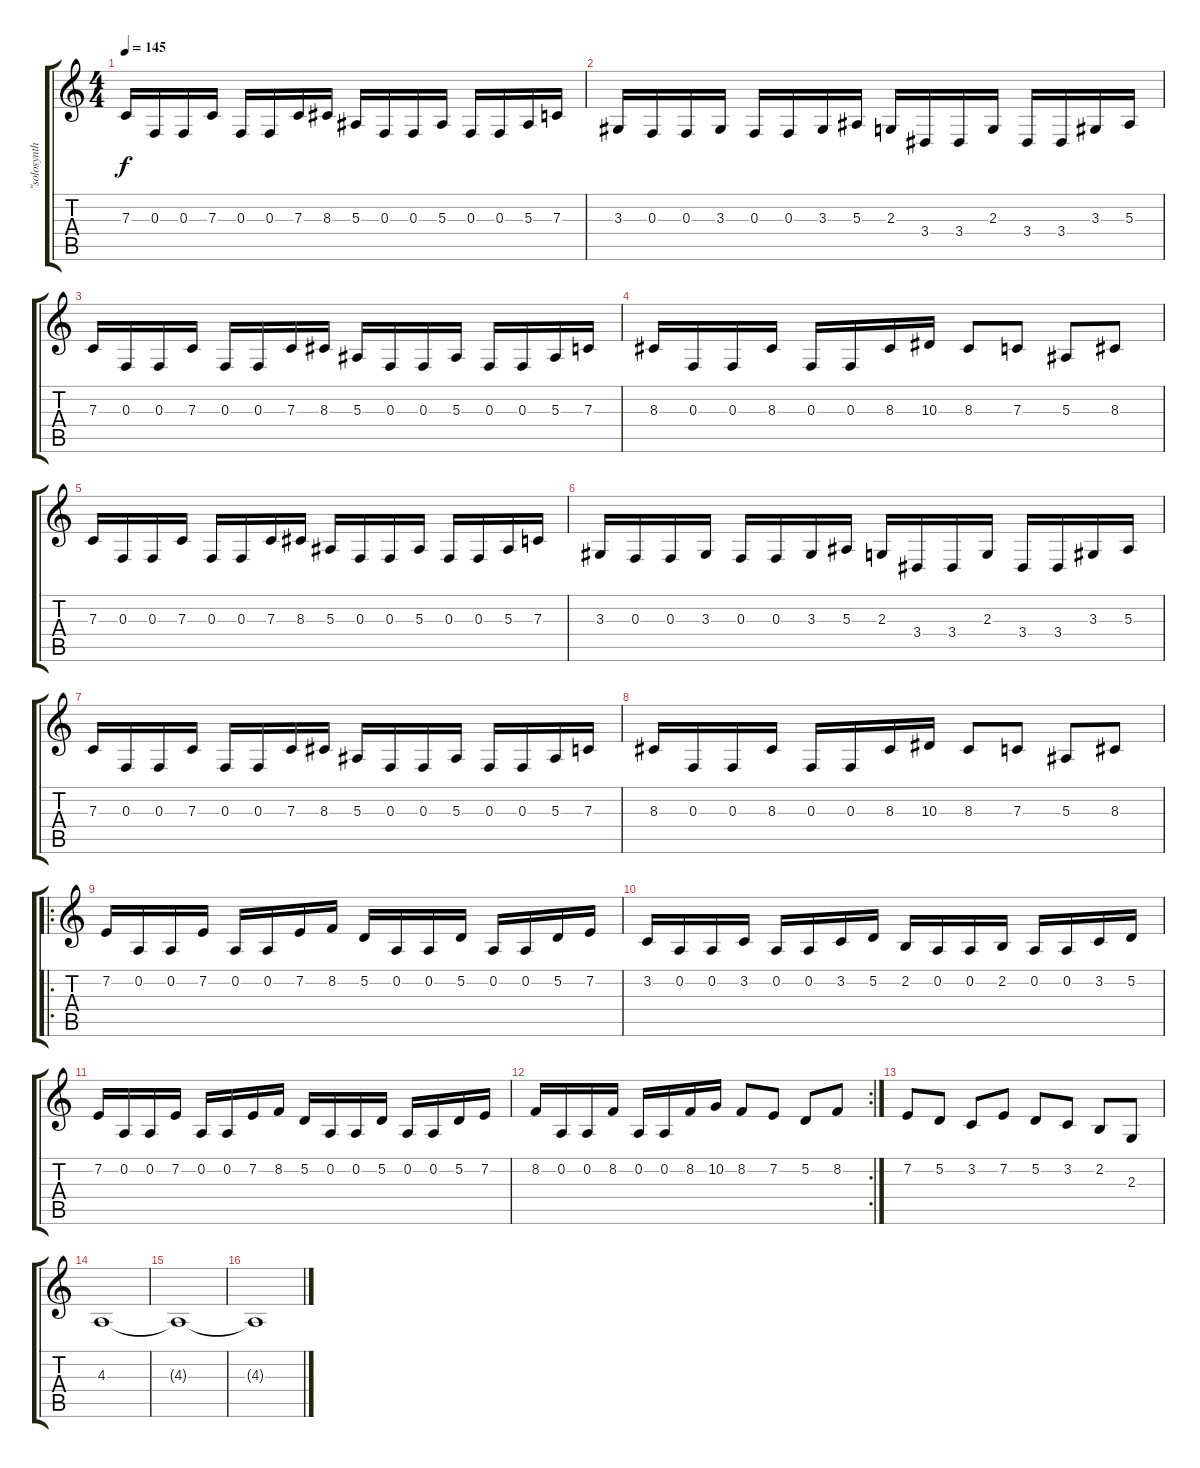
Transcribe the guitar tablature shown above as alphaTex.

\track ("\"solosynth\"" "\"solosynth") {instrument acousticgrandpiano}
\staff {score tabs}
\tuning (D4 A3 F3 C3 G2 D2) {hide}
\ts (4 4)
\tempo 145
\clef g2
\ks c
7.3.16{dy f instrument sitar} 0.3.16 0.3.16 7.3.16 0.3.16 0.3.16 7.3.16 8.3.16 5.3.16 0.3.16 0.3.16 5.3.16 0.3.16 0.3.16 5.3.16 7.3.16 |
3.3.16 0.3.16 0.3.16 3.3.16 0.3.16 0.3.16 3.3.16 5.3.16 2.3.16 3.4.16 3.4.16 2.3.16 3.4.16 3.4.16 3.3.16 5.3.16 |
7.3.16 0.3.16 0.3.16 7.3.16 0.3.16 0.3.16 7.3.16 8.3.16 5.3.16 0.3.16 0.3.16 5.3.16 0.3.16 0.3.16 5.3.16 7.3.16 |
8.3.16 0.3.16 0.3.16 8.3.16 0.3.16 0.3.16 8.3.16 10.3.16 8.3.8 7.3.8 5.3.8 8.3.8 |
7.3.16 0.3.16 0.3.16 7.3.16 0.3.16 0.3.16 7.3.16 8.3.16 5.3.16 0.3.16 0.3.16 5.3.16 0.3.16 0.3.16 5.3.16 7.3.16 |
3.3.16 0.3.16 0.3.16 3.3.16 0.3.16 0.3.16 3.3.16 5.3.16 2.3.16 3.4.16 3.4.16 2.3.16 3.4.16 3.4.16 3.3.16 5.3.16 |
7.3.16 0.3.16 0.3.16 7.3.16 0.3.16 0.3.16 7.3.16 8.3.16 5.3.16 0.3.16 0.3.16 5.3.16 0.3.16 0.3.16 5.3.16 7.3.16 |
8.3.16 0.3.16 0.3.16 8.3.16 0.3.16 0.3.16 8.3.16 10.3.16 8.3.8 7.3.8 5.3.8 8.3.8 |
\ro
7.2.16{instrument sitar} 0.2.16 0.2.16 7.2.16 0.2.16 0.2.16 7.2.16 8.2.16 5.2.16 0.2.16 0.2.16 5.2.16 0.2.16 0.2.16 5.2.16 7.2.16 |
3.2.16 0.2.16 0.2.16 3.2.16 0.2.16 0.2.16 3.2.16 5.2.16 2.2.16 0.2.16 0.2.16 2.2.16 0.2.16 0.2.16 3.2.16 5.2.16 |
7.2.16 0.2.16 0.2.16 7.2.16 0.2.16 0.2.16 7.2.16 8.2.16 5.2.16 0.2.16 0.2.16 5.2.16 0.2.16 0.2.16 5.2.16 7.2.16 |
\rc 2
8.2.16 0.2.16 0.2.16 8.2.16 0.2.16 0.2.16 8.2.16 10.2.16 8.2.8 7.2.8 5.2.8 8.2.8 |
7.2.8{volume 16 instrument stringensemble1} 5.2.8 3.2.8 7.2.8 5.2.8 3.2.8 2.2.8 2.3.8 |
4.3.1 |
4.3{t}.1 |
4.3{t}.1
